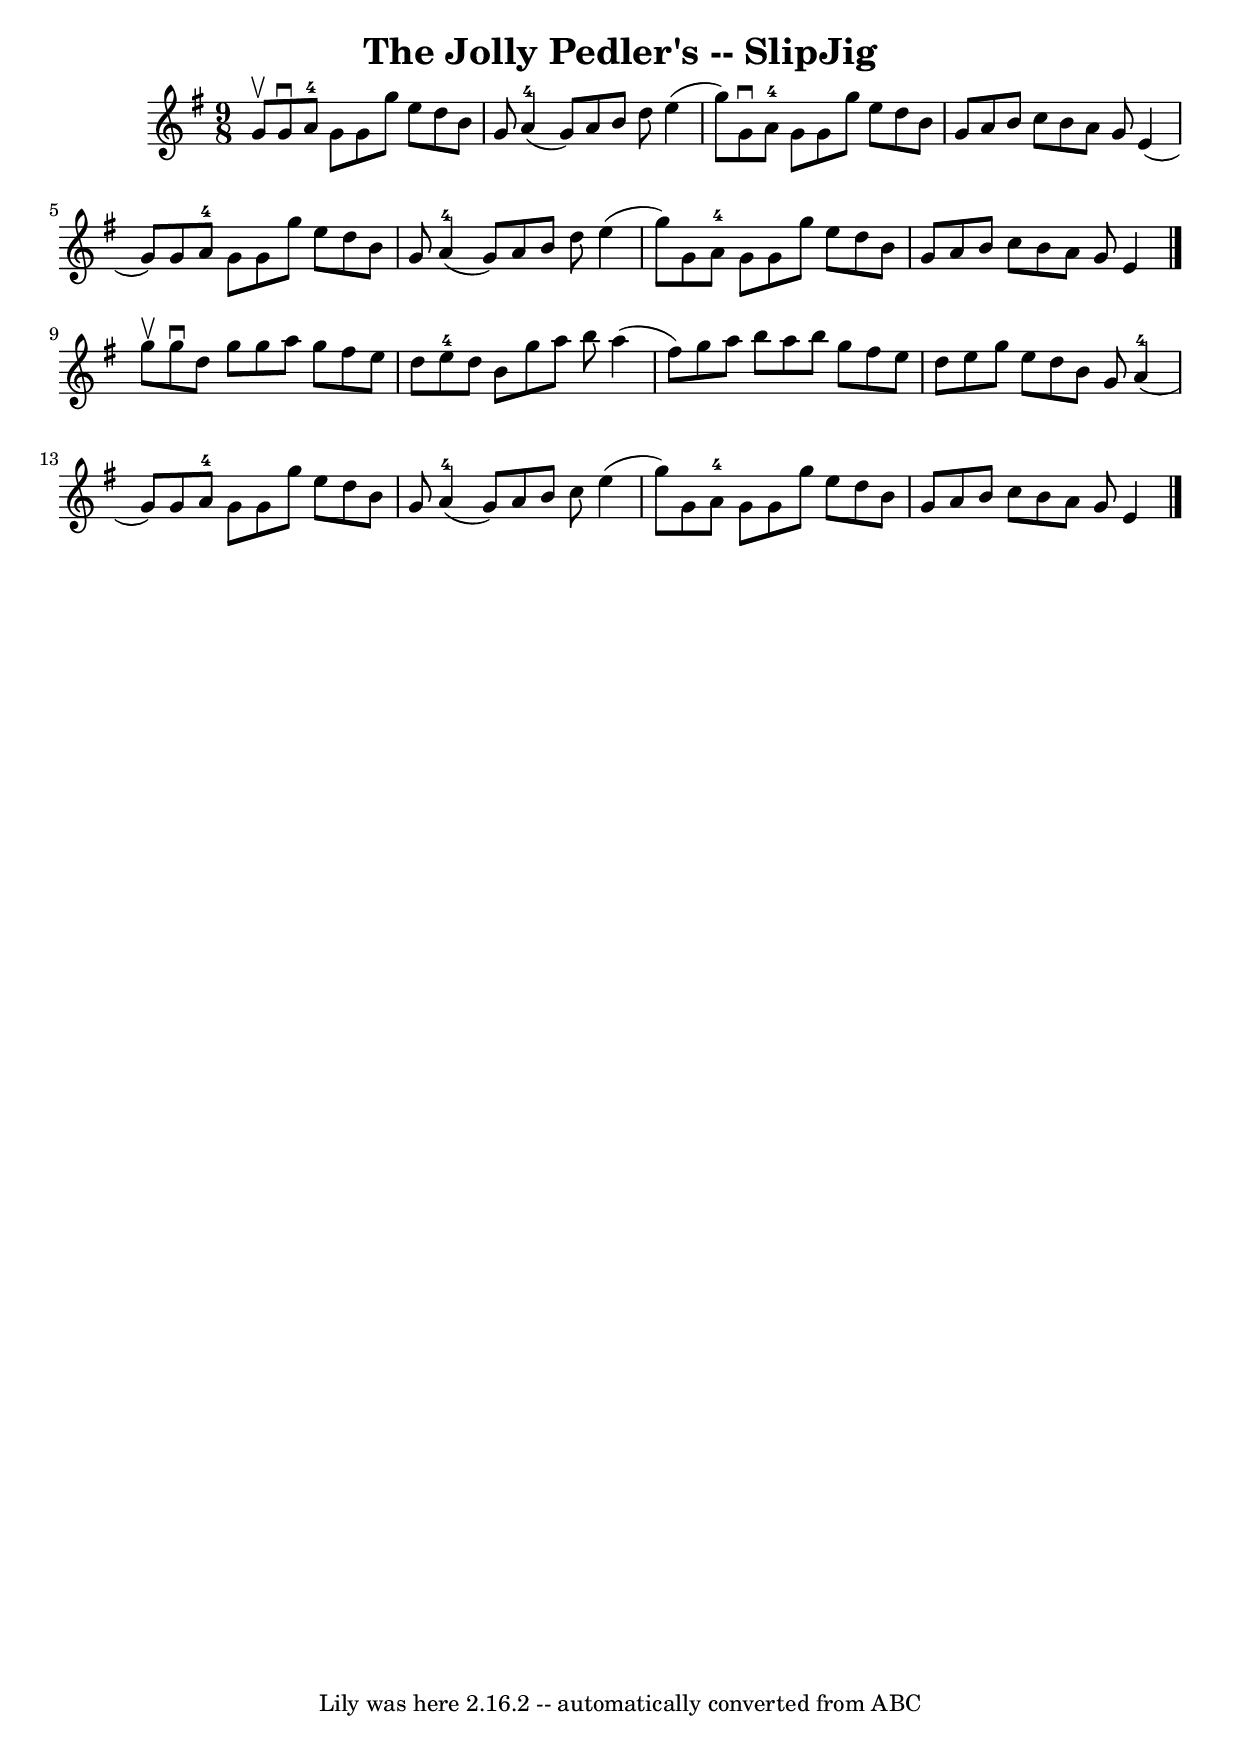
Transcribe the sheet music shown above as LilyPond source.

\version "2.7.40"
\include "Mammoth.ily"
\header {
	%% book = "Ryan's Mammoth Collection"
	crossRefNumber = "1"
	footnotes = ""
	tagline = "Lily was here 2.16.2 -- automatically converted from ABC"
	title = "The Jolly Pedler's -- SlipJig"
}
voicedefault =  {


\time 9/8 \key g \major g'8^\upbow |
 g'8^\downbow a'8-4 g'8 
 g'8 g''8 e''8 d''8 b'8 g'8  |
 a'4-4(g'8)   
a'8 b'8 d''8 e''4 (g''8) |
 g'8^\downbow a'8-4   
g'8 g'8 g''8 e''8 d''8 b'8 g'8  |
 a'8 b'8 c''8 
 b'8 a'8 g'8 e'4 (g'8) |
 g'8 a'8-4 g'8    
g'8 g''8 e''8 d''8 b'8 g'8  |
 a'4-4(g'8) a'8 
 b'8 d''8 e''4 (g''8) |
 g'8 a'8-4 g'8 g'8    
g''8 e''8 d''8 b'8 g'8  |
 a'8 b'8 c''8 b'8 a'8 
 g'8 e'4  \bar "|." g''8^\upbow |
 g''8^\downbow d''8    
g''8 g''8 a''8 g''8 fis''8 e''8 d''8  |
 e''8-4   
d''8 b'8 g''8 a''8 b''8 a''4 (fis''8) |
 g''8    
a''8 b''8 a''8 b''8 g''8 fis''8 e''8 d''8  |
 e''8 
 g''8 e''8 d''8 b'8 g'8 a'4-4(g'8) |
 g'8 
 a'8-4 g'8 g'8 g''8 e''8 d''8 b'8 g'8  |
 a'4 
-4(g'8) a'8 b'8 c''8 e''4 (g''8) |
 g'8 a'8 
-4 g'8 g'8 g''8 e''8 d''8 b'8 g'8  |
 a'8 b'8  
 c''8 b'8 a'8 g'8 e'4  \bar "|."   
}

\score{
    <<

	\context Staff="default"
	{
	    \voicedefault 
	}

    >>
	\layout {
	}
	\midi {}
}
